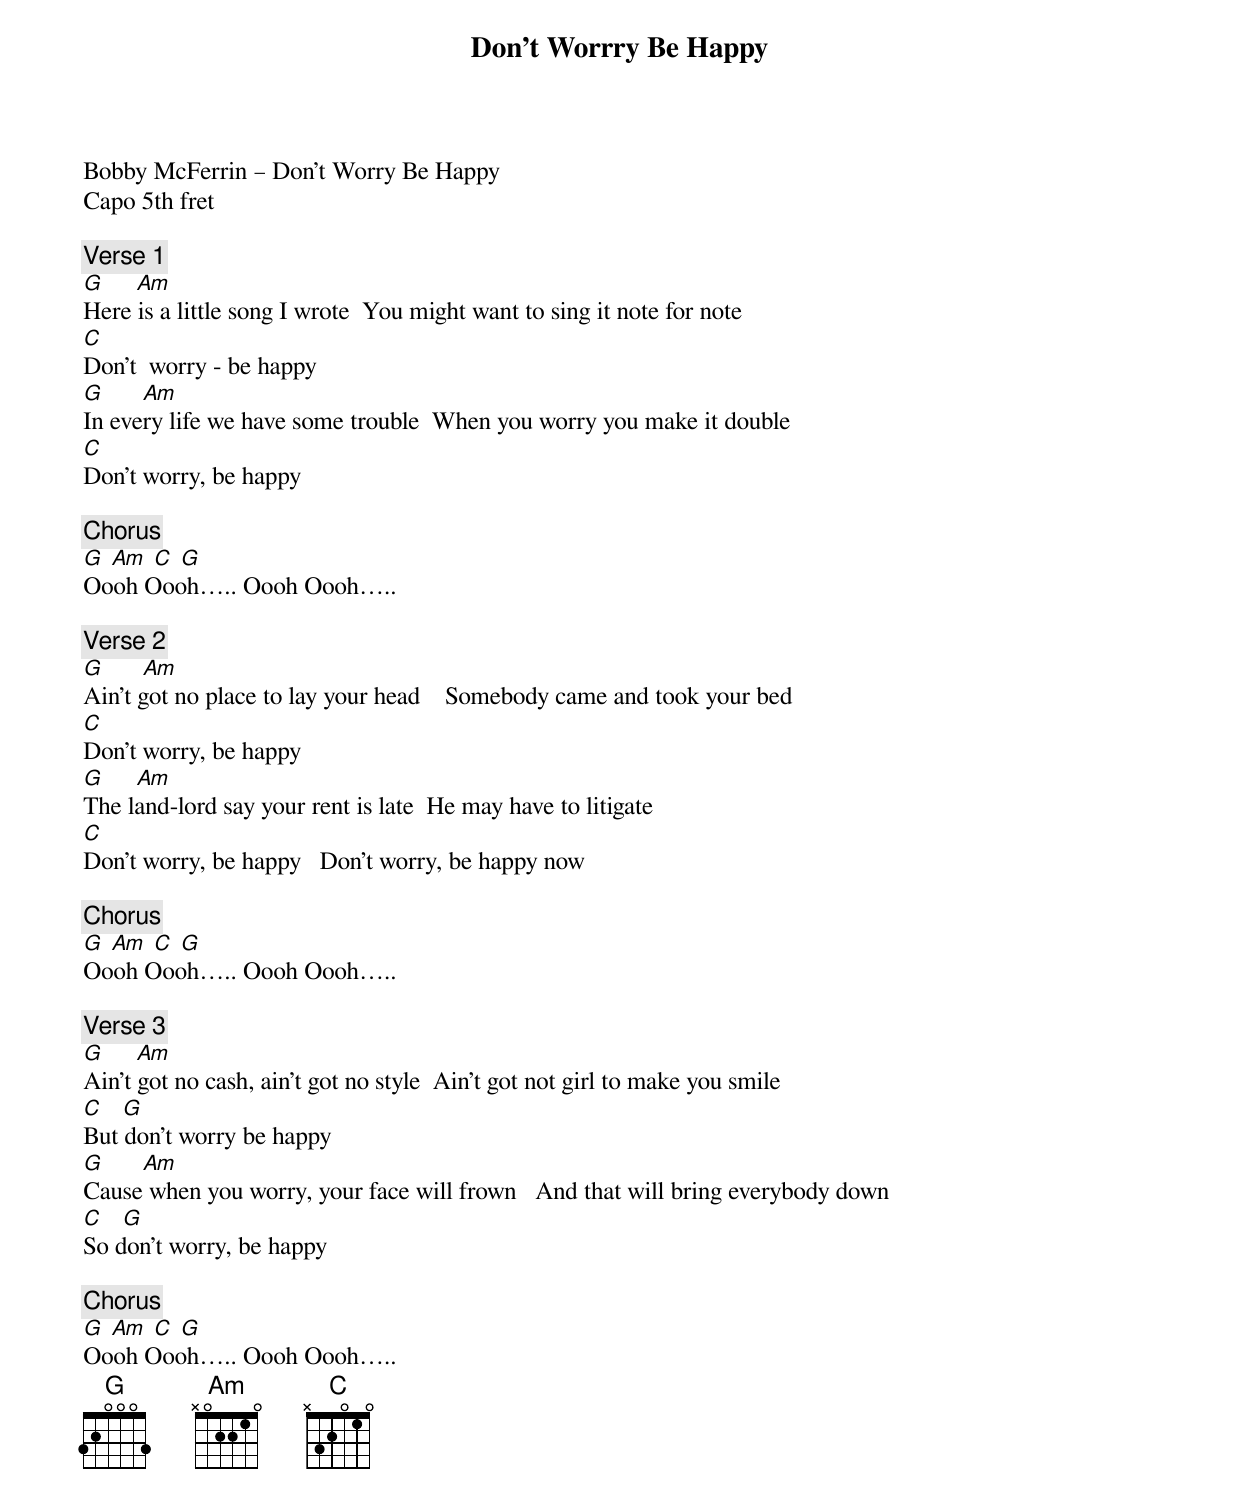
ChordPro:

{title: Don't Worrry Be Happy}
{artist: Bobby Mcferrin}
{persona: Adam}
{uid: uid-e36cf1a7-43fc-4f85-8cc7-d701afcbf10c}
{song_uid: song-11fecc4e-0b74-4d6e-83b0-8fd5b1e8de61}


Bobby McFerrin – Don’t Worry Be Happy
Capo 5th fret

{comment: Verse 1}
[G]				 [Am]
Here is a little song I wrote 	You might want to sing it note for note
[C]
Don't  worry - be happy
[G]				 	[Am]
In every life we have some trouble 	When you worry you make it double
[C]
Don't worry, be happy

{comment: Chorus}
[G]	[Am]	[C]	[G]
Oooh Oooh….. Oooh Oooh…..

{comment: Verse 2}
[G]				 	[Am]
Ain't got no place to lay your head   	Somebody came and took your bed
[C]
Don't worry, be happy
[G]				 [Am]
The land-lord say your rent is late 	He may have to litigate
[C]
Don't worry, be happy 		Don't worry, be happy now

{comment: Chorus}
[G]	[Am]	[C]	[G]
Oooh Oooh….. Oooh Oooh…..

{comment: Verse 3}
[G]					[Am]
Ain't got no cash, ain't got no style 	Ain't got not girl to make you smile
[C]			[G]
But don't worry be happy
[G]						[Am]
Cause when you worry, your face will frown  	And that will bring everybody down
[C]			[G]
So don't worry, be happy

{comment: Chorus}
[G]	[Am]	[C]	[G]
Oooh Oooh….. Oooh Oooh…..
